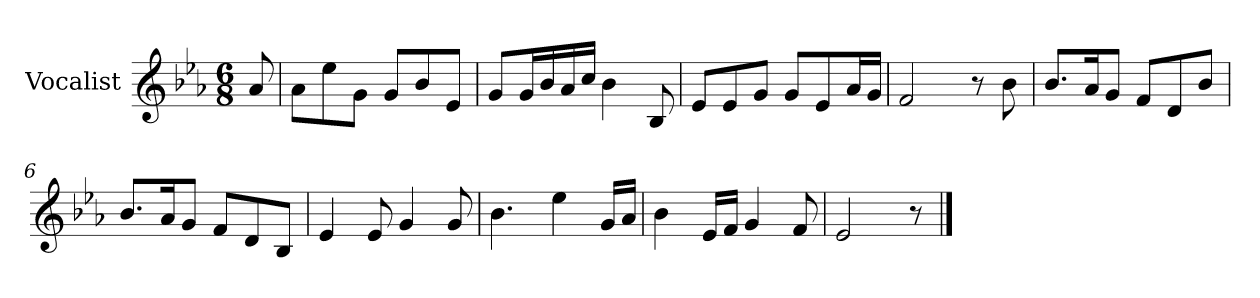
**kern
*part1
*staff1
*I"Vocalist
*k[b-e-a-]
*E-:
*M6/8
=
8a-
=1
8a-L
8ee-
8gJ
8gL
8b-
8e-J
=2
8gL
16gL
16b-
16a-
16ccJJ
4b-
8B-
=3
8e-L
8e-
8gJ
8gL
8e-
16a-L
16gJJ
=4
2f
8r
8b-
=5
8.b-L
16a-K
8gJ
8fL
8d
8b-J
=6
8.b-L
16a-K
8gJ
8fL
8d
8B-J
=7
4e-
8e-
4g
8g
=8
4.b-
4ee-
16gLL
16a-JJ
=9
4b-
16e-LL
16fJJ
4g
8f
=10
2e-
8r
==
*-
